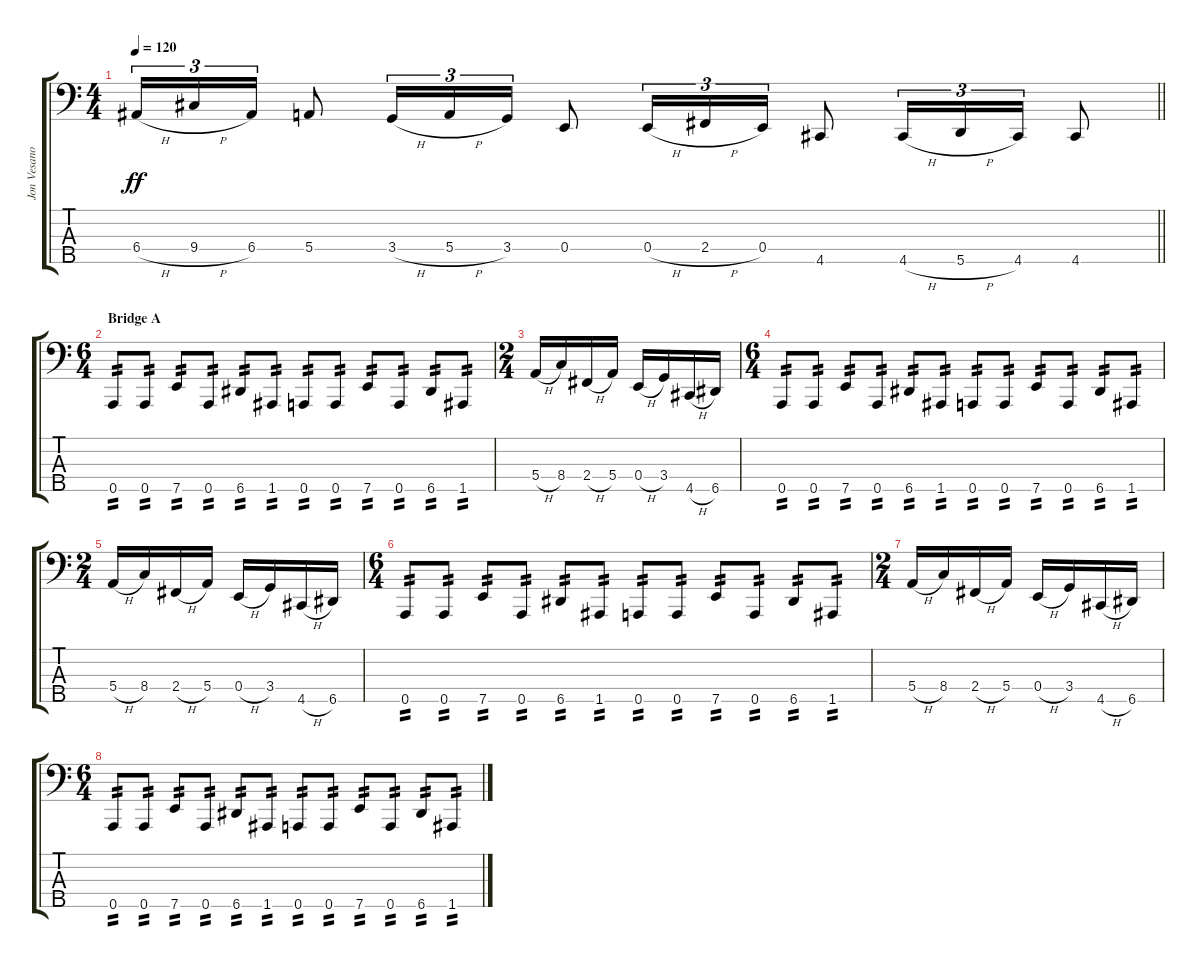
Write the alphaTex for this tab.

\track ("Jon Vesano" "Jon Vesano") {instrument electricbassfinger}
\staff {score tabs}
\tuning (G2 D2 A1 E1 A0) {hide}
\ts (4 4)
\tempo 120
\clef f4
\barLineRight lightlight
\ks c
6.4{h}.16{tu (3 2) dy ff} 9.4{h}.16{tu (3 2)} 6.4.16{tu (3 2)} 5.4.8 3.4{h}.16{tu (3 2)} 5.4{h}.16{tu (3 2)} 3.4.16{tu (3 2)} 0.4.8 0.4{h}.16{tu (3 2)} 2.4{h}.16{tu (3 2)} 0.4.16{tu (3 2)} 4.5.8 4.5{h}.16{tu (3 2)} 5.5{h}.16{tu (3 2)} 4.5.16{tu (3 2)} 4.5.8 |
\ts (6 4)
\section ("" "Bridge A")
0.5.8{tp 2} 0.5.8{tp 2} 7.5.8{tp 2} 0.5.8{tp 2} 6.5.8{tp 2} 1.5.8{tp 2} 0.5.8{tp 2} 0.5.8{tp 2} 7.5.8{tp 2} 0.5.8{tp 2} 6.5.8{tp 2} 1.5.8{tp 2} |
\ts (2 4)
5.4{h}.16 8.4.16 2.4{h}.16 5.4.16 0.4{h}.16 3.4.16 4.5{h}.16 6.5.16 |
\ts (6 4)
0.5.8{tp 2} 0.5.8{tp 2} 7.5.8{tp 2} 0.5.8{tp 2} 6.5.8{tp 2} 1.5.8{tp 2} 0.5.8{tp 2} 0.5.8{tp 2} 7.5.8{tp 2} 0.5.8{tp 2} 6.5.8{tp 2} 1.5.8{tp 2} |
\ts (2 4)
5.4{h}.16 8.4.16 2.4{h}.16 5.4.16 0.4{h}.16 3.4.16 4.5{h}.16 6.5.16 |
\ts (6 4)
0.5.8{tp 2} 0.5.8{tp 2} 7.5.8{tp 2} 0.5.8{tp 2} 6.5.8{tp 2} 1.5.8{tp 2} 0.5.8{tp 2} 0.5.8{tp 2} 7.5.8{tp 2} 0.5.8{tp 2} 6.5.8{tp 2} 1.5.8{tp 2} |
\ts (2 4)
5.4{h}.16 8.4.16 2.4{h}.16 5.4.16 0.4{h}.16 3.4.16 4.5{h}.16 6.5.16 |
\ts (6 4)
0.5.8{tp 2} 0.5.8{tp 2} 7.5.8{tp 2} 0.5.8{tp 2} 6.5.8{tp 2} 1.5.8{tp 2} 0.5.8{tp 2} 0.5.8{tp 2} 7.5.8{tp 2} 0.5.8{tp 2} 6.5.8{tp 2} 1.5.8{tp 2}
